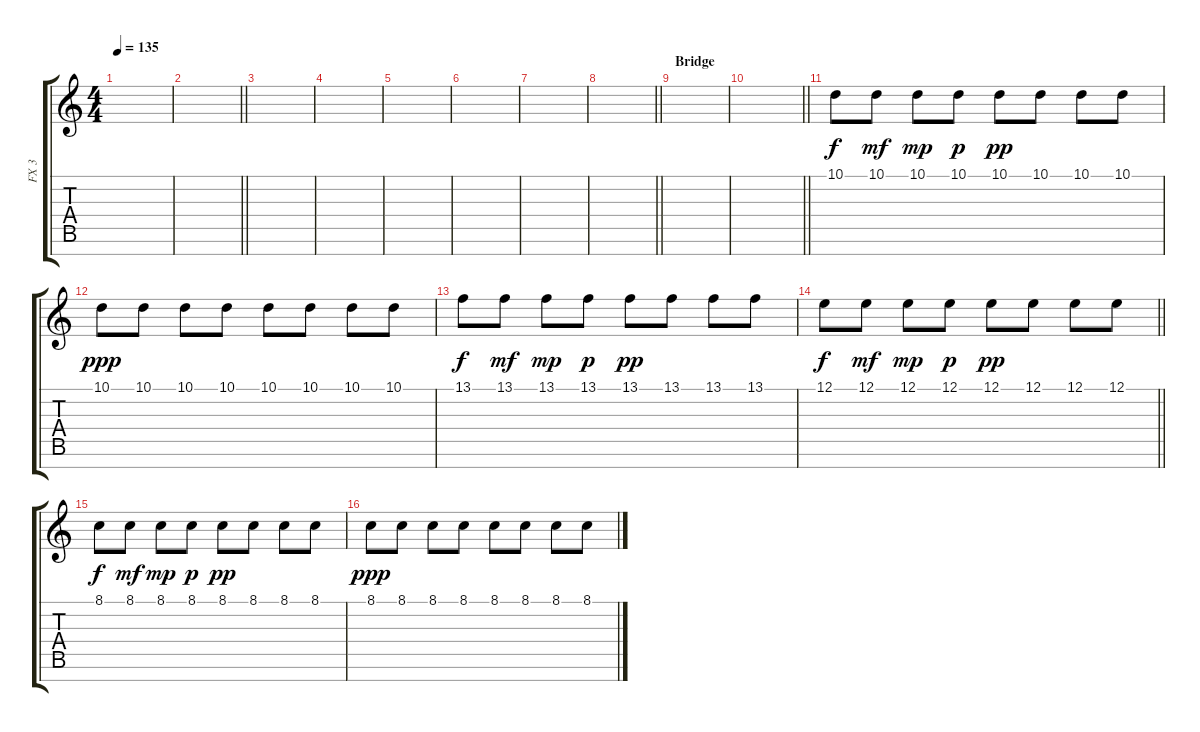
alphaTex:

\track ("FX 3" "FX 3") {instrument shamisen}
\staff {score tabs}
\tuning (E4 B3 G3 D3 A2 E2 B1) {hide}
\ts (4 4)
\tempo 135
\clef g2
\ks c
|
\barLineRight lightlight
|
\section ("" "")
|
|
|
|
|
\barLineRight lightlight
|
\section ("" "Bridge")
|
\barLineRight lightlight
|
10.1.8{volume 9 instrument synthbass2} 10.1.8{dy mf} 10.1.8{dy mp} 10.1.8{dy p} 10.1.8{dy pp} 10.1.8 10.1.8 10.1.8 |
10.1.8{dy ppp} 10.1.8 10.1.8 10.1.8 10.1.8 10.1.8 10.1.8 10.1.8 |
13.1.8{dy f} 13.1.8{dy mf} 13.1.8{dy mp} 13.1.8{dy p} 13.1.8{dy pp} 13.1.8 13.1.8 13.1.8 |
\barLineRight lightlight
12.1.8{dy f} 12.1.8{dy mf} 12.1.8{dy mp} 12.1.8{dy p} 12.1.8{dy pp} 12.1.8 12.1.8 12.1.8 |
8.1.8{dy f} 8.1.8{dy mf} 8.1.8{dy mp} 8.1.8{dy p} 8.1.8{dy pp} 8.1.8 8.1.8 8.1.8 |
8.1.8{dy ppp} 8.1.8 8.1.8 8.1.8 8.1.8 8.1.8 8.1.8 8.1.8
